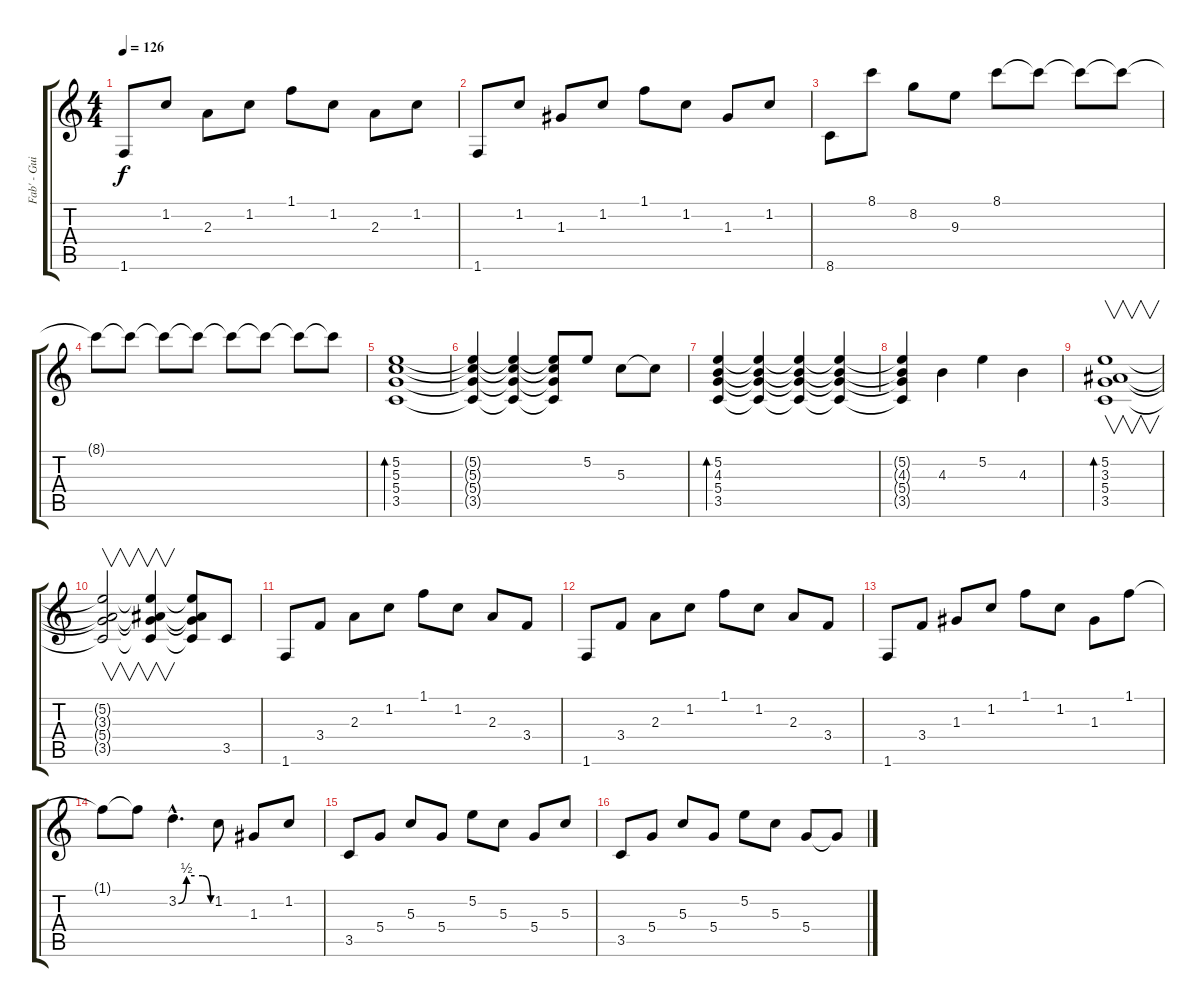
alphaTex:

\track ("Fab' - Guitare clean" "Fab' - Gui") {instrument electricguitarclean}
\staff {score tabs}
\tuning (E4 B3 G3 D3 A2 E2) {hide}
\ts (4 4)
\tempo 126
\clef g2
\ks c
1.6.8{dy f} 1.2.8 2.3.8 1.2.8 1.1.8 1.2.8 2.3.8 1.2.8 |
1.6.8 1.2.8 1.3.8 1.2.8 1.1.8 1.2.8 1.3.8 1.2.8 |
8.6.8 8.1.8 8.2.8 9.3.8 8.1.8 8.1{t}.8 8.1{t}.8 8.1{t}.8 |
8.1{t}.8 8.1{t}.8 8.1{t}.8 8.1{t}.8 8.1{t}.8 8.1{t}.8 8.1{t}.8 8.1{t}.8 |
(5.2 5.3 5.4 3.5).1{bd 240} |
(5.2{t} 5.3{t} 5.4{t} 3.5{t}).4 (5.2{t} 5.3{t} 5.4{t} 3.5{t}).4 (5.2{t} 5.3{t} 5.4{t} 3.5{t}).8 5.2.8 5.3.8 5.3{t}.8 |
(5.2 4.3 5.4 3.5).4{bd 240} (5.2{t} 4.3{t} 5.4{t} 3.5{t}).4 (5.2{t} 4.3{t} 5.4{t} 3.5{t}).4 (5.2{t} 4.3{t} 5.4{t} 3.5{t}).4 |
(5.2{t} 4.3{t} 5.4{t} 3.5{t}).4 4.3.4 5.2.4 4.3.4 |
(5.2 3.3 5.4 3.5).1{v bd 240} |
(5.2{t} 3.3{t} 5.4{t} 3.5{t}).2{v} (5.2{t} 3.3{t} 5.4{t} 3.5{t}).4{v} (5.2{t} 3.3{t} 5.4{t} 3.5{t}).8 3.5.8 |
1.6.8 3.4.8 2.3.8 1.2.8 1.1.8 1.2.8 2.3.8 3.4.8 |
1.6.8 3.4.8 2.3.8 1.2.8 1.1.8 1.2.8 2.3.8 3.4.8 |
1.6.8 3.4.8 1.3.8 1.2.8 1.1.8 1.2.8 1.3.8 1.1.8 |
1.1{t}.8 1.1{t}.8 3.2{be (custom 0 0 15 2 30 2 45 2 60 0) hac}.4{d} 1.2.8 1.3.8 1.2.8 |
3.5.8 5.4.8 5.3.8 5.4.8 5.2.8 5.3.8 5.4.8 5.3.8 |
3.5.8 5.4.8 5.3.8 5.4.8 5.2.8 5.3.8 5.4.8 5.4{t}.8
